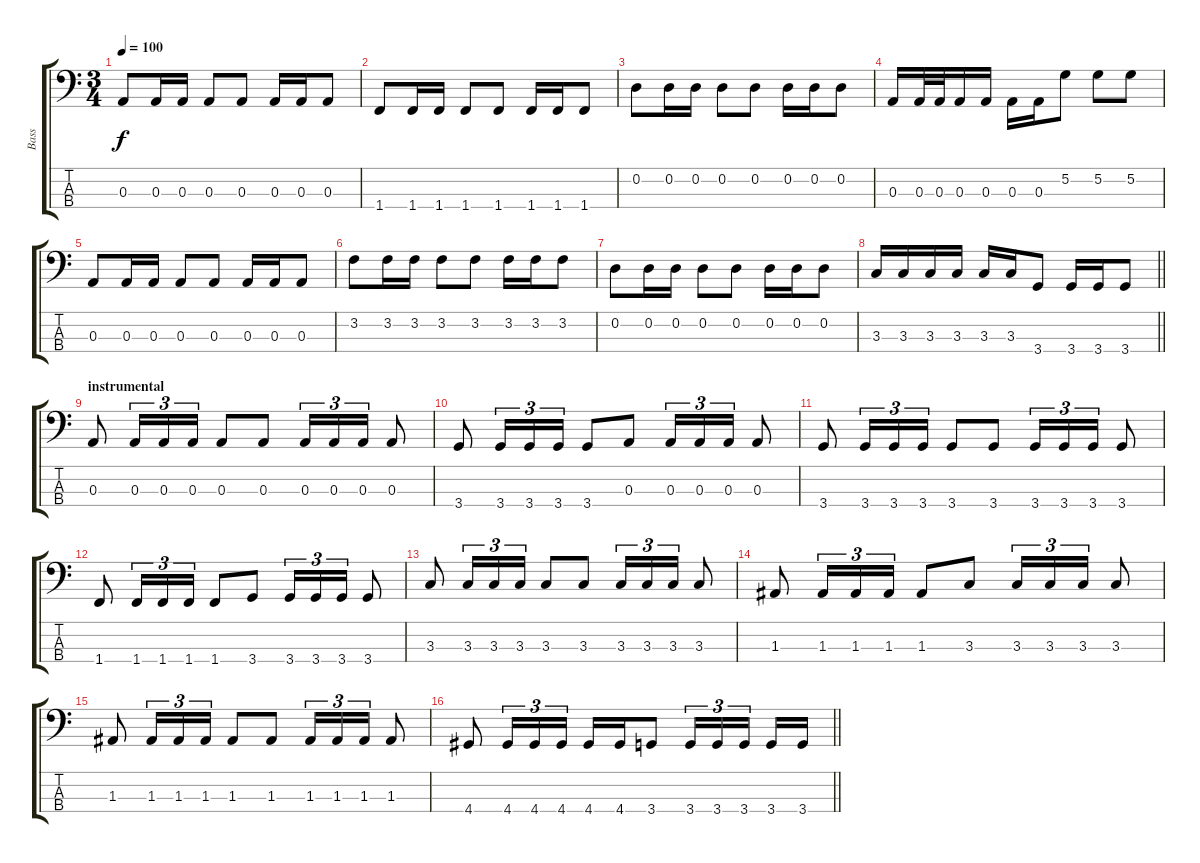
\track ("Bass" "Bass") {instrument electricbassfinger}
\staff {score tabs}
\tuning (G2 D2 A1 E1) {hide}
\ts (3 4)
\tempo 100
\clef f4
\ks c
0.3.8{dy f} 0.3.16 0.3.16 0.3.8 0.3.8 0.3.16 0.3.16 0.3.8 |
1.4.8 1.4.16 1.4.16 1.4.8 1.4.8 1.4.16 1.4.16 1.4.8 |
0.2.8 0.2.16 0.2.16 0.2.8 0.2.8 0.2.16 0.2.16 0.2.8 |
0.3.16 0.3.32 0.3.32 0.3.16 0.3.16 0.3.16 0.3.16 5.2.8 5.2.8 5.2.8 |
0.3.8 0.3.16 0.3.16 0.3.8 0.3.8 0.3.16 0.3.16 0.3.8 |
3.2.8 3.2.16 3.2.16 3.2.8 3.2.8 3.2.16 3.2.16 3.2.8 |
0.2.8 0.2.16 0.2.16 0.2.8 0.2.8 0.2.16 0.2.16 0.2.8 |
\barLineRight lightlight
3.3.16 3.3.16 3.3.16 3.3.16 3.3.16 3.3.16 3.4.8 3.4.16 3.4.16 3.4.8 |
\section ("" "instrumental")
0.3.8 0.3.16{tu (3 2)} 0.3.16{tu (3 2)} 0.3.16{tu (3 2)} 0.3.8 0.3.8 0.3.16{tu (3 2)} 0.3.16{tu (3 2)} 0.3.16{tu (3 2)} 0.3.8 |
3.4.8 3.4.16{tu (3 2)} 3.4.16{tu (3 2)} 3.4.16{tu (3 2)} 3.4.8 0.3.8 0.3.16{tu (3 2)} 0.3.16{tu (3 2)} 0.3.16{tu (3 2)} 0.3.8 |
3.4.8 3.4.16{tu (3 2)} 3.4.16{tu (3 2)} 3.4.16{tu (3 2)} 3.4.8 3.4.8 3.4.16{tu (3 2)} 3.4.16{tu (3 2)} 3.4.16{tu (3 2)} 3.4.8 |
1.4.8 1.4.16{tu (3 2)} 1.4.16{tu (3 2)} 1.4.16{tu (3 2)} 1.4.8 3.4.8 3.4.16{tu (3 2)} 3.4.16{tu (3 2)} 3.4.16{tu (3 2)} 3.4.8 |
3.3.8 3.3.16{tu (3 2)} 3.3.16{tu (3 2)} 3.3.16{tu (3 2)} 3.3.8 3.3.8 3.3.16{tu (3 2)} 3.3.16{tu (3 2)} 3.3.16{tu (3 2)} 3.3.8 |
1.3.8 1.3.16{tu (3 2)} 1.3.16{tu (3 2)} 1.3.16{tu (3 2)} 1.3.8 3.3.8 3.3.16{tu (3 2)} 3.3.16{tu (3 2)} 3.3.16{tu (3 2)} 3.3.8 |
1.3.8 1.3.16{tu (3 2)} 1.3.16{tu (3 2)} 1.3.16{tu (3 2)} 1.3.8 1.3.8 1.3.16{tu (3 2)} 1.3.16{tu (3 2)} 1.3.16{tu (3 2)} 1.3.8 |
\barLineRight lightlight
4.4.8 4.4.16{tu (3 2)} 4.4.16{tu (3 2)} 4.4.16{tu (3 2)} 4.4.16 4.4.16 3.4.8 3.4.16{tu (3 2)} 3.4.16{tu (3 2)} 3.4.16{tu (3 2) beam splitsecondary} 3.4.16 3.4.16
